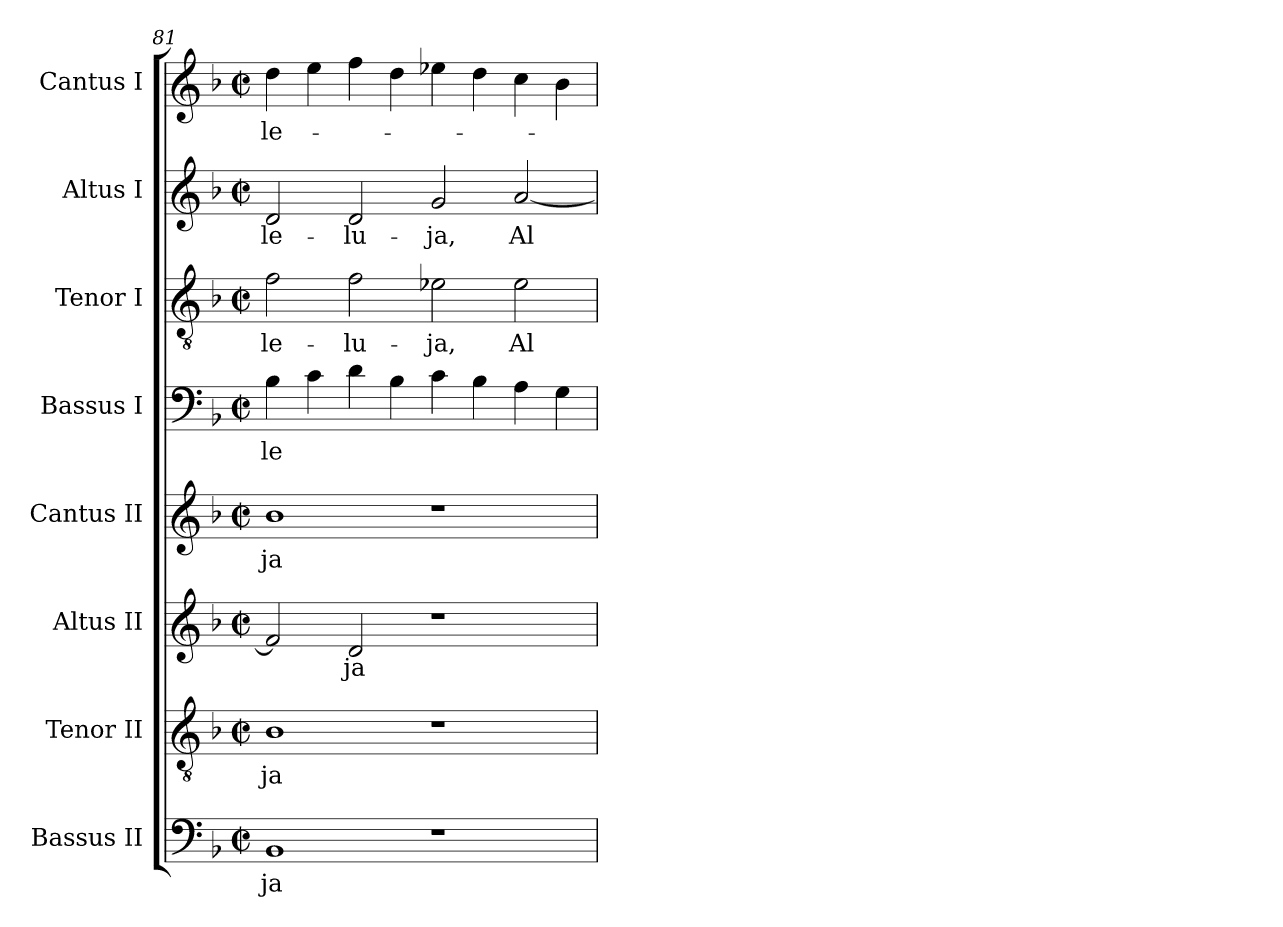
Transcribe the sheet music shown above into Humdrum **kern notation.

**kern	**text	**kern	**text	**kern	**text	**kern	**text	**kern	**text	**kern	**text	**kern	**text	**kern	**text
*part8	*part8	*part7	*part7	*part6	*part6	*part5	*part5	*part4	*part4	*part3	*part3	*part2	*part2	*part1	*part1
*staff8	*staff8	*staff7	*staff7	*staff6	*staff6	*staff5	*staff5	*staff4	*staff4	*staff3	*staff3	*staff2	*staff2	*staff1	*staff1
*I"Bassus II	*	*I"Tenor II	*	*I"Altus II	*	*I"Cantus II	*	*I"Bassus I	*	*I"Tenor I	*	*I"Altus I	*	*I"Cantus I	*
*clefF4	*	*clefGv2	*	*clefG2	*	*clefG2	*	*clefF4	*	*clefGv2	*	*clefG2	*	*clefG2	*
*k[b-]	*	*k[b-]	*	*k[b-]	*	*k[b-]	*	*k[b-]	*	*k[b-]	*	*k[b-]	*	*k[b-]	*
*F:	*	*F:	*	*F:	*	*F:	*	*F:	*	*F:	*	*F:	*	*F:	*
*M2/2	*	*M2/2	*	*M2/2	*	*M2/2	*	*M2/2	*	*M2/2	*	*M2/2	*	*M2/2	*
*met(c|)	*	*met(c|)	*	*met(c|)	*	*met(c|)	*	*met(c|)	*	*met(c|)	*	*met(c|)	*	*met(c|)	*
=81	=81	=81	=81	=81	=81	=81	=81	=81	=81	=81	=81	=81	=81	=81	=81
!	!LO:LY:b:cj	!	!LO:LY:b:cj	!	!	!	!LO:LY:b:cj	!	!LO:LY:b:cj	!	!LO:LY:b:cj	!	!LO:LY:b:cj	!	!LO:LY:b:cj
1BB-	ja	1B-	ja	2f/]	.	1b-	ja	4B-\	le	2f\	-le-	2d/	-le-	4dd\	-le-
.	.	.	.	.	.	.	.	4c\	.	.	.	.	.	4ee\	.
!	!	!	!	!	!LO:LY:b:cj	!	!	!	!	!	!LO:LY:b:cj	!	!LO:LY:b:cj	!	!
.	.	.	.	2d/	-ja	.	.	4d\	.	2f\	-lu-	2d/	-lu-	4ff\	.
.	.	.	.	.	.	.	.	4B-\	.	.	.	.	.	4dd\	.
!	!	!	!	!	!	!	!	!	!	!	!LO:LY:b:cj	!	!LO:LY:b:cj	!	!
1r	.	1r	.	1r	.	1r	.	4c\	.	2e-\	-ja,	2g/	-ja,	4ee-\	.
.	.	.	.	.	.	.	.	4B-\	.	.	.	.	.	4dd\	.
!	!	!	!	!	!	!	!	!	!	!	!LO:LY:b:cj	!	!LO:LY:b:cj	!	!
.	.	.	.	.	.	.	.	4A\	.	2e-\	Al-	[<2a/	Al-	4cc\	.
.	.	.	.	.	.	.	.	4G\	.	.	.	.	.	4b-\	.
=	=	=	=	=	=	=	=	=	=	=	=	=	=	=	=
*-	*-	*-	*-	*-	*-	*-	*-	*-	*-	*-	*-	*-	*-	*-	*-
